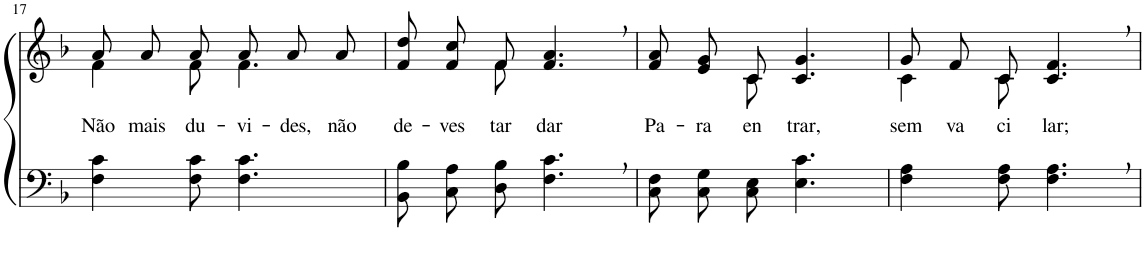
**kern	**kern	**text
*part2	*part1	*part1
*staff2	*staff1	*staff1
*I"Parte III e IV	*I"Parte I e II	*
!!LO:PB:g=z
*clefF4	*clefG2	*
*Trd1c2	*Trd1c2	*
*k[b-]	*k[b-]	*
*M6/8	*M6/8	*
=17	=17	=17
*	*^	*
!	!	!	!LO:LY:b
4F\ 4c\	8a/L	4f\	-Não
!	!	!	!LO:LY:b
.	8a/	.	mais
!	!	!	!LO:LY:b
8F\ 8c\	8a/J	8f\	du-
!	!	!	!LO:LY:b
4.F\ 4.c\	8a/L	4.f\	-vi-
!	!	!	!LO:LY:b
.	8a/	.	-des,
!	!	!	!LO:LY:b
.	8a/J	.	não
=18	=18	=18	=18
!	!	!	!LO:LY:b
8BB-\ 8B-\L	8f/ 8dd/L	4ryy	de-
!	!	!	!LO:LY:b
8C\ 8A\	8f/ 8cc/	.	-ves
!	!	!	!LO:LY:b
8D\ 8B-\J	8f/J	8f\	tar-
!	!	!	!LO:LY:b
4.F\, 4.c\,	4.f/, 4.a/,	4.ryy	-dar
=19	=19	=19	=19
!	!	!	!LO:LY:b
8C\ 8F\L	8f/ 8a/L	4ryy	Pa-
!	!	!	!LO:LY:b
8C\ 8G\	8e/ 8g/	.	-ra
!	!	!	!LO:LY:b
8C\ 8E\J	8c/J	8c\	en-
!	!	!	!LO:LY:b
4.E\ 4.c\	4.c/ 4.g/	4.ryy	-trar,
=20	=20	=20	=20
!	!	!	!LO:LY:b
4F\ 4A\	8g/L	4c\	sem
!	!	!	!LO:LY:b
.	8f/	.	va-
!	!	!	!LO:LY:b
8F\ 8A\	8c/J	8c\	-ci-
!	!	!	!LO:LY:b
4.F\, 4.A\,	4.c/, 4.f/,	4.ryy	-lar;
*	*v	*v	*
=	=	=
*-	*-	*-
